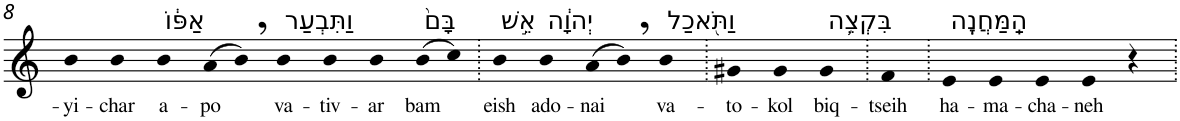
**kern	**text
*part1	*part1
*staff1	*staff1
*I"Piano	*
*I'Pno	*
!!LO:PB:g=z
*clefG2	*
*k[]	*
=8	=8
!	!LO:LY:b
4b	-yi-
!	!LO:LY:b
4b	-char
!LO:TX:a:t=אַפּ֔וֹ	!
!	!LO:LY:b
4b	a-
!	!LO:LY:b
(>8a	-po
8b,)	.
!LO:TX:a:t=וַתִּבְעַר	!
!	!LO:LY:b
4b	va-
!	!LO:LY:b
4b	-tiv-
!	!LO:LY:b
4b	-ar
!LO:TX:a:t=בָּם֙	!
!	!LO:LY:b
(>8b	bam
8cc)	.
=9.	=9.
!LO:TX:a:t=אֵ֣שׁ	!
!	!LO:LY:b
4b	eish
!LO:TX:a:t=יְהוָ֔ה	!
!	!LO:LY:b
4b	ado-
!	!LO:LY:b
(>8a	-nai
8b,)	.
!LO:TX:a:t=וַתֹּ֖אכַל	!
!	!LO:LY:b
4b	va-
=10.	=10.
!	!LO:LY:b
4g#X	-to-
!	!LO:LY:b
4g#	-kol
!LO:TX:a:t=בִּקְצֵ֥ה	!
!	!LO:LY:b
4g#	biq-
=11.	=11.
!	!LO:LY:b
4f	-tseih
=12.	=12.
!LO:TX:a:t=הַֽמַּחֲנֶֽה	!
!	!LO:LY:b
4e	ha-
!	!LO:LY:b
4e	-ma-
!	!LO:LY:b
4e	-cha-
!	!LO:LY:b
4e	-neh
4r	.
=.	=.
*-	*-
